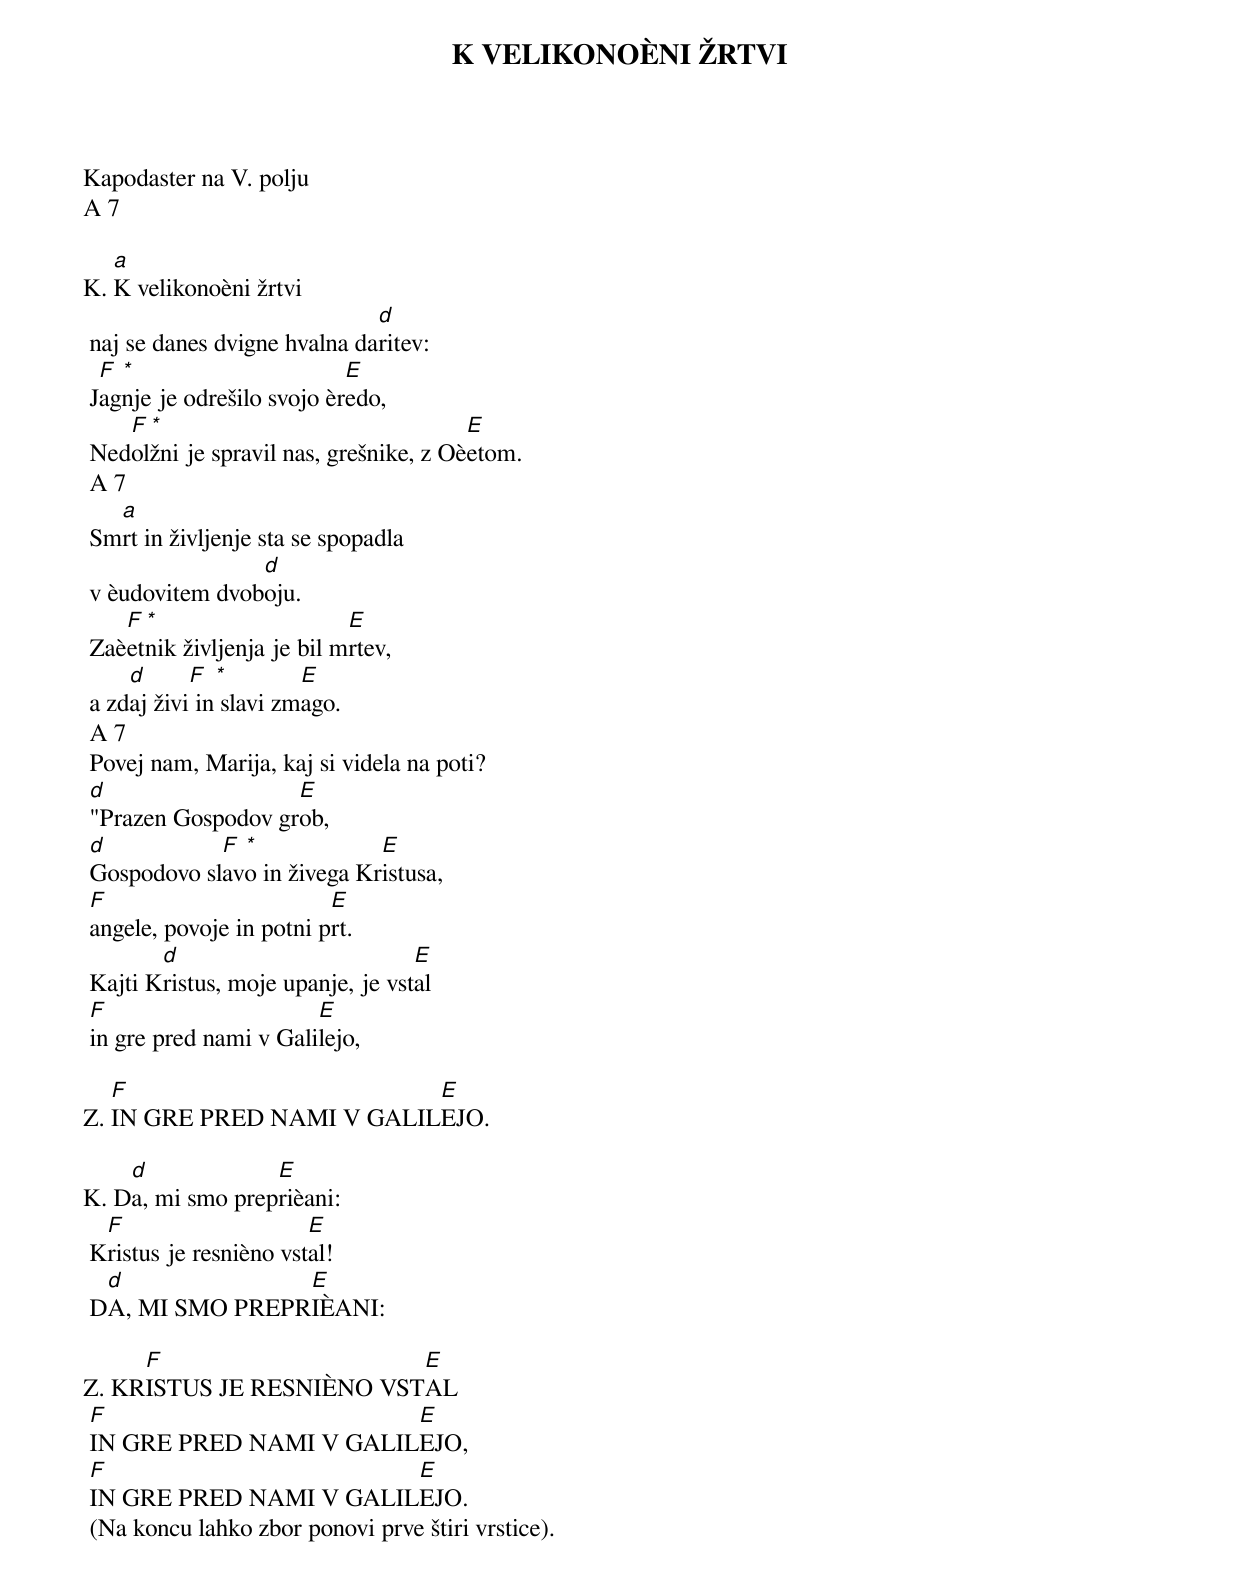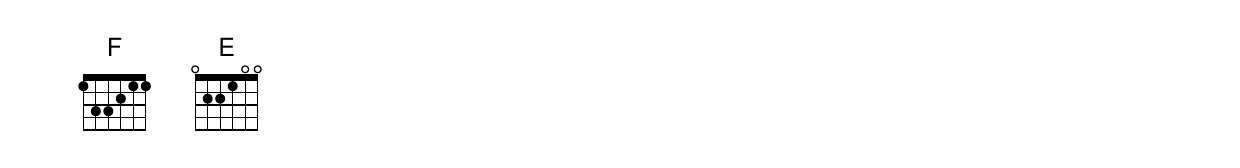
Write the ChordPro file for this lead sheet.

{title: K VELIKONOÈNI ŽRTVI}

Kapodaster na V. polju
A 7

K.	[a]K velikonoèni žrtvi
	naj se danes dvigne hvalna da[d]ritev:
	J[F]ag[*]nje je odrešilo svojo èr[E]edo,
	Ned[F]ol[*]žni je spravil nas, grešnike, z Oè[E]etom.
	A 7
	Sm[a]rt in življenje sta se spopadla
	v èudovitem dvob[d]oju.
	Zaè[F]et[*]nik življenja je bil m[E]rtev,
	a zd[d]aj živi[F] in[*] slavi zm[E]ago.
	A 7
	Povej nam, Marija, kaj si videla na poti?
	[d]"Prazen Gospodov gr[E]ob,
	[d]Gospodovo sl[F]av[*]o in živega Kr[E]istusa,
	[F]angele, povoje in potni p[E]rt.
	Kajti K[d]ristus, moje upanje, je vst[E]al
	[F]in gre pred nami v Gali[E]lejo,

Z.	[F]IN GRE PRED NAMI V GALIL[E]EJO.

K.	D[d]a, mi smo prep[E]rièani:
	K[F]ristus je resnièno vst[E]al!
	D[d]A, MI SMO PREPR[E]IÈANI:

Z.	KR[F]ISTUS JE RESNIÈNO VST[E]AL
	[F]IN GRE PRED NAMI V GALIL[E]EJO,
	[F]IN GRE PRED NAMI V GALIL[E]EJO.
	(Na koncu lahko zbor ponovi prve štiri vrstice).
